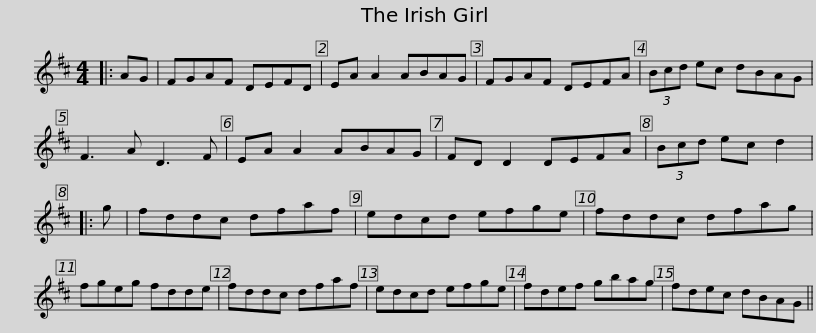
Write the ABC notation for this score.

X:1
L:1/8
M:4/4
I:linebreak $
K:D
V:1 treble
V:1
|: AG | FGAF DEFD | EA A2 ABAG | FGAF DEFA | (3Bcd ec dBAG | %5
 F3 A D3 F |$ EA A2 ABAG | FD D2 DEFA | (3Bcd ec d2 |: g | %10
 fddc dfaf | edcd efge |$ fddc dfag | fgeg fdde | fddc dfaf | %15
 edcd efge | fdef gbag |$ fdec dBAG || %18
